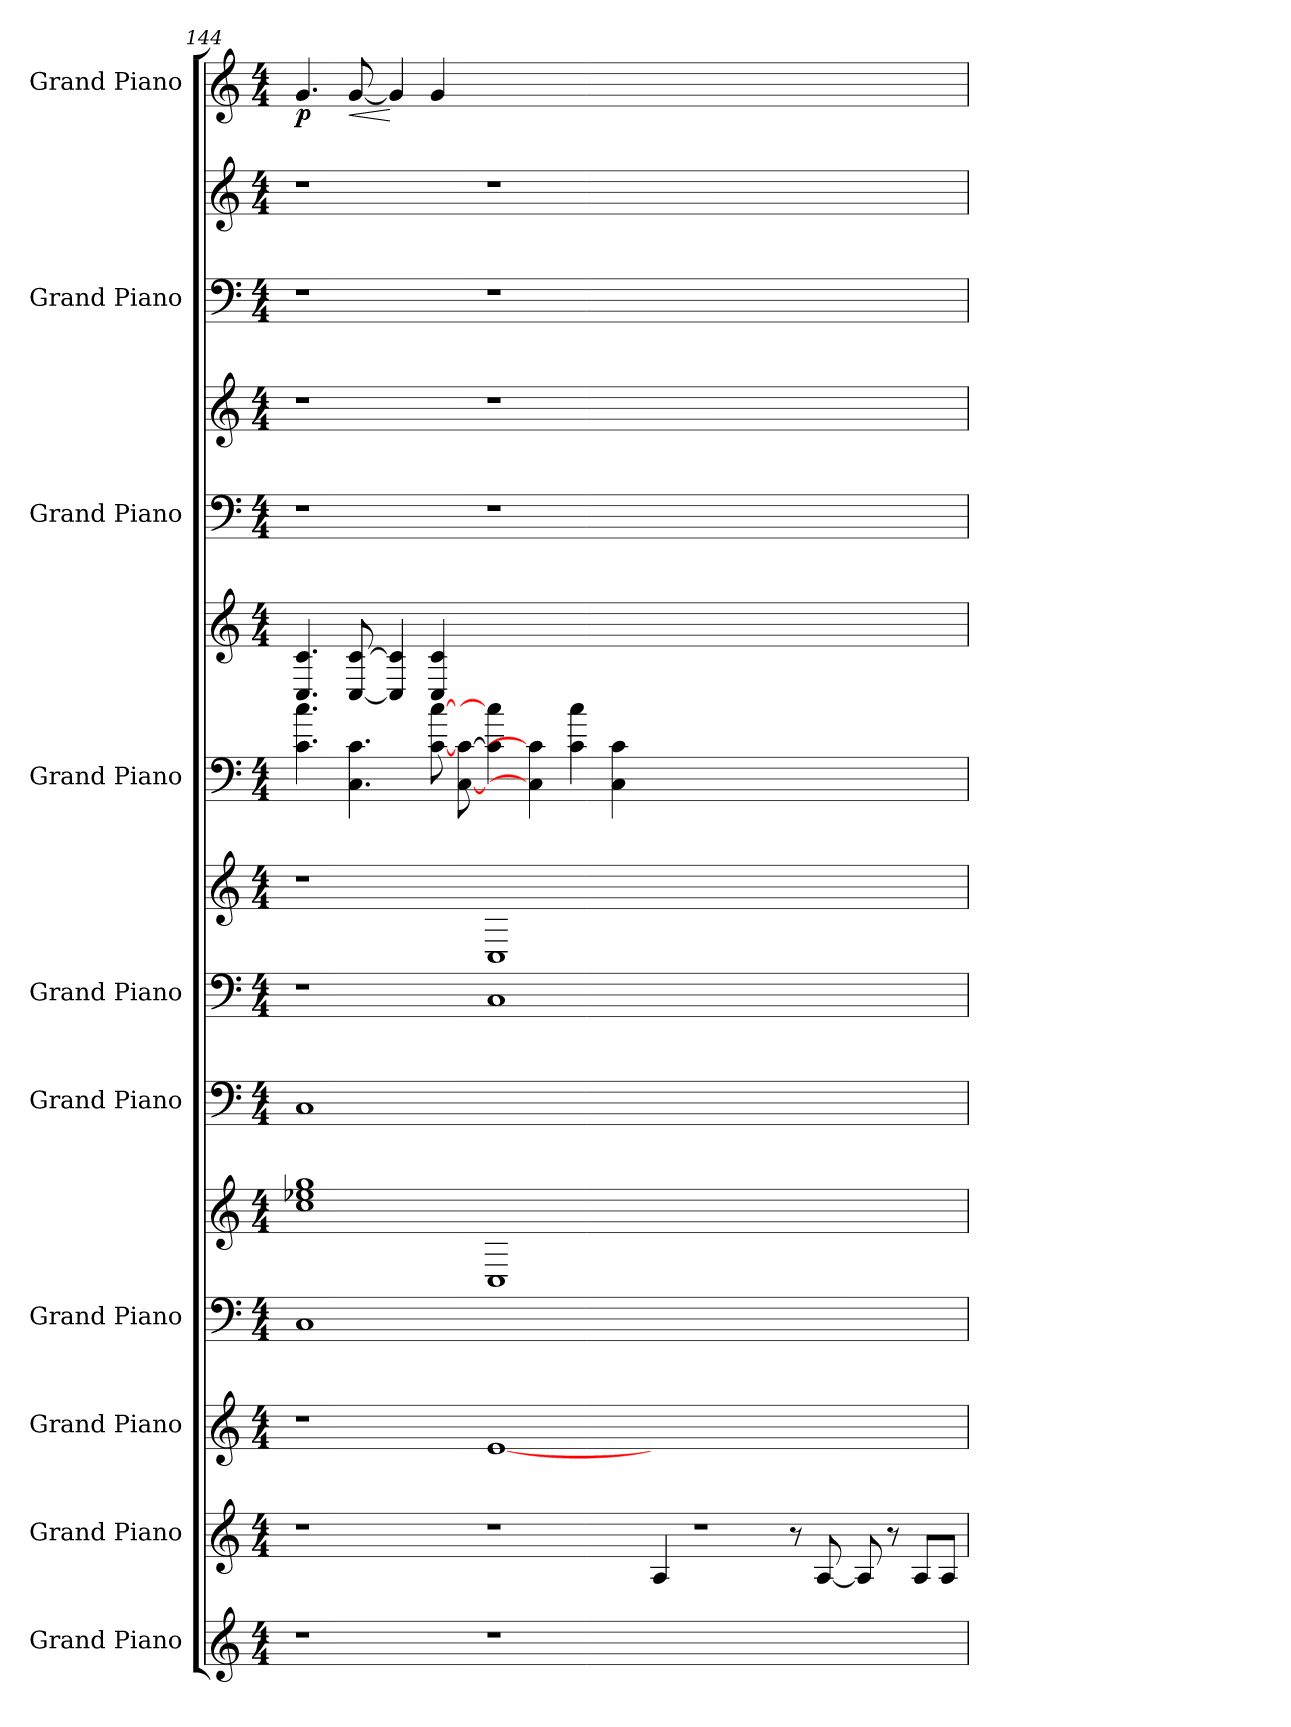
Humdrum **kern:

**kern	**kern	**kern	**kern	**kern	**kern	**kern	**kern	**kern	**kern	**kern	**kern	**kern	**kern	**kern	**dynam
*part10	*part9	*part8	*part7	*part7	*part6	*part5	*part5	*part4	*part4	*part3	*part3	*part2	*part2	*part1	*part1
*staff15	*staff14	*staff13	*staff12	*staff11	*staff10	*staff9	*staff8	*staff7	*staff6	*staff5	*staff4	*staff3	*staff2	*staff1	*staff1
*I"Grand Piano	*I"Grand Piano	*I"Grand Piano	*I"Grand Piano	*	*I"Grand Piano	*I"Grand Piano	*	*I"Grand Piano	*	*I"Grand Piano	*	*I"Grand Piano	*	*I"Grand Piano	*
*clefG2	*clefG2	*clefG2	*clefF4	*clefG2	*clefF4	*clefF4	*clefG2	*clefF4	*clefG2	*clefF4	*clefG2	*clefF4	*clefG2	*clefG2	*
*k[]	*k[]	*k[]	*k[]	*k[]	*k[]	*k[]	*k[]	*k[]	*k[]	*k[]	*k[]	*k[]	*k[]	*k[]	*
*C:	*C:	*C:	*C:	*C:	*C:	*C:	*C:	*C:	*C:	*C:	*C:	*C:	*C:	*C:	*
*M4/4	*M4/4	*M4/4	*M4/4	*M4/4	*M4/4	*M4/4	*M4/4	*M4/4	*M4/4	*M4/4	*M4/4	*M4/4	*M4/4	*M4/4	*
=144	=144	=144	=144	=144	=144	=144	=144	=144	=144	=144	=144	=144	=144	=144	=144
!	!	!	!	!	!	!	!	!	!	!	!	!	!	!	!LO:DY:b
1r	1r	1r	1C	1cc 1ee-X 1gg	1C	1r	1r	4.c 4.cc	4.C 4.c	1r	1r	1r	1r	4.g	p
!	!	!	!	!	!	!	!	!	!	!	!	!	!	!	!LO:HP:b
.	.	.	.	.	.	.	.	4.C 4.c	[8C [8c	.	.	.	.	[8g	<
.	.	.	.	.	.	.	.	.	4C] 4c]	.	.	.	.	4g]	[
.	.	.	.	.	.	.	.	[8c [8cc	4C 4c	.	.	.	.	4g	.
.	.	.	.	.	.	.	.	[8C [8c	.	.	.	.	.	.	.
1r	1r	[1e	0.ryy	1C	0.ryy	1C	1C	4c] 4cc]	0.ryy	1r	1r	1r	1r	0.ryy	.
.	.	.	.	.	.	.	.	4C] 4c]	.	.	.	.	.	.	.
.	.	.	.	.	.	.	.	4c 4cc	.	.	.	.	.	.	.
.	.	.	.	.	.	.	.	4C 4c	.	.	.	.	.	.	.
0ryy	4A	0ryy	.	0ryy	.	0ryy	0ryy	0ryy	.	0ryy	0ryy	0ryy	0ryy	.	.
.	1r	.	.	.	.	.	.	.	.	.	.	.	.	.	.
.	8r	.	.	.	.	.	.	.	.	.	.	.	.	.	.
.	[8A	.	.	.	.	.	.	.	.	.	.	.	.	.	.
.	8A]	.	.	.	.	.	.	.	.	.	.	.	.	.	.
.	8r	.	.	.	.	.	.	.	.	.	.	.	.	.	.
.	8AL	.	.	.	.	.	.	.	.	.	.	.	.	.	.
.	8AJ	.	.	.	.	.	.	.	.	.	.	.	.	.	.
=	=	=	=	=	=	=	=	=	=	=	=	=	=	=	=
*-	*-	*-	*-	*-	*-	*-	*-	*-	*-	*-	*-	*-	*-	*-	*-
